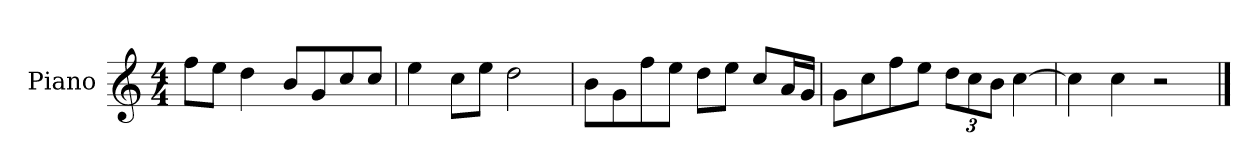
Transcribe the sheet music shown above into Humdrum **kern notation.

**kern
*part1
*staff1
*I"Piano
*I'P-no
*clefG2
*k[]
*M4/4
*MM90
=1
8ff\L
8ee\J
4dd\
8b/L
8g/
8cc/
8cc/J
=2
4ee\
8cc\L
8ee\J
2dd\
=3
8b\L
8g\
8ff\
8ee\J
8dd\L
8ee\J
8cc/L
16a/L
16g/JJ
=4
8g\L
8cc\
8ff\
8ee\J
*Xbrackettup
12dd\L
12cc\
12b\J
[4cc\
=5
4cc\]
4cc\
2r
==
*-
